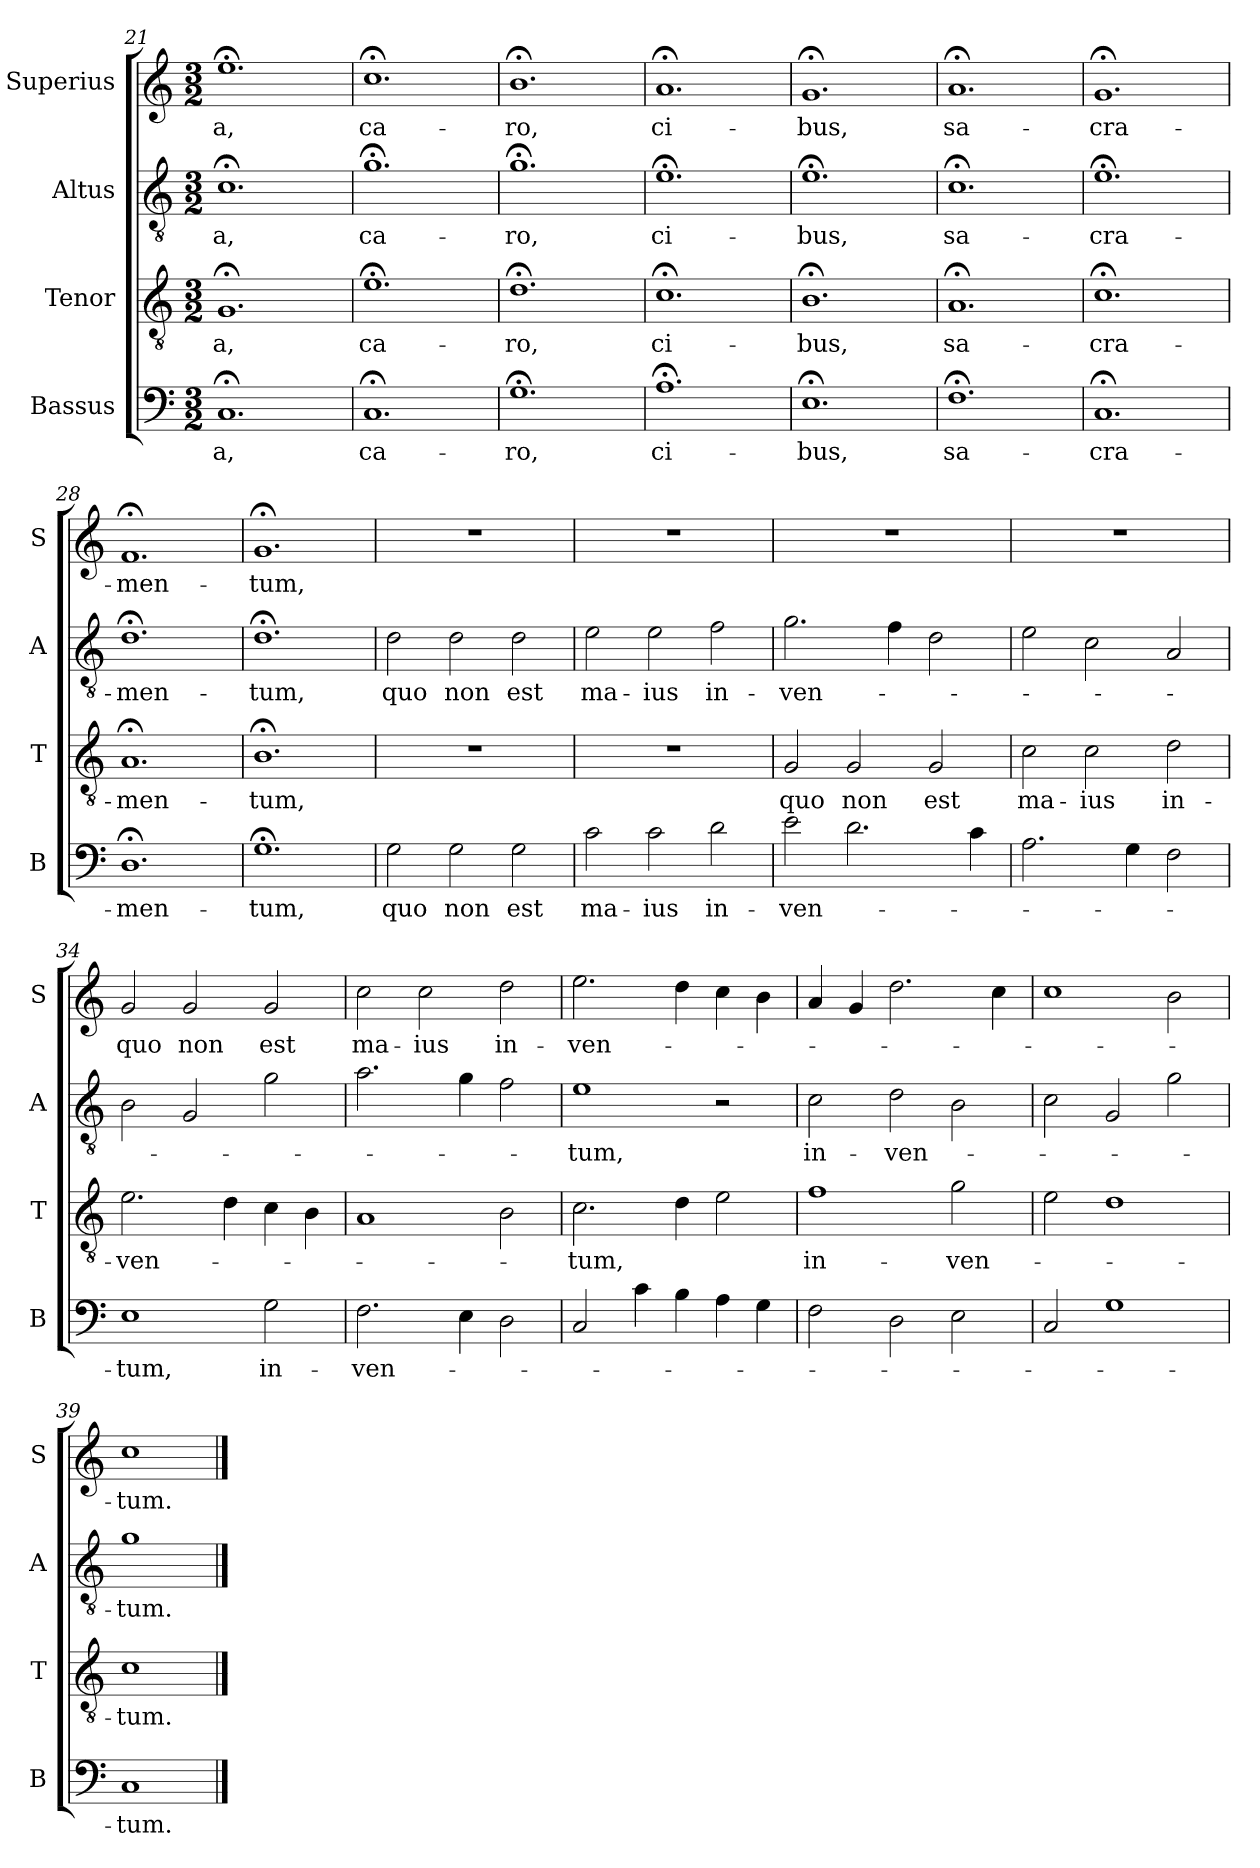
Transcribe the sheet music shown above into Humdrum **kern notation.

**kern	**text	**kern	**text	**kern	**text	**kern	**text
*part4	*part4	*part3	*part3	*part2	*part2	*part1	*part1
*staff4	*staff4	*staff3	*staff3	*staff2	*staff2	*staff1	*staff1
*I"Bassus	*	*I"Tenor	*	*I"Altus	*	*I"Superius	*
*I'B	*	*I'T	*	*I'A	*	*I'S	*
*clefF4	*	*clefGv2	*	*clefGv2	*	*clefG2	*
*k[]	*	*k[]	*	*k[]	*	*k[]	*
*M3/2	*	*M3/2	*	*M3/2	*	*M3/2	*
=21	=21	=21	=21	=21	=21	=21	=21
!	!LO:LY:i	!	!LO:LY:i	!	!LO:LY:i	!	!
1.C;<	-a,	1.G;<	-a,	1.c;<	-a,	1.ee;<	-a,
=22	=22	=22	=22	=22	=22	=22	=22
!	!LO:LY:i	!	!LO:LY:i	!	!LO:LY:i	!	!
1.C;<	ca-	1.e;<	ca-	1.g;<	ca-	1.cc;<	ca-
=23	=23	=23	=23	=23	=23	=23	=23
!	!LO:LY:i	!	!LO:LY:i	!	!LO:LY:i	!	!
1.G;<	-ro,	1.d;<	-ro,	1.g;<	-ro,	1.b;<	-ro,
=24	=24	=24	=24	=24	=24	=24	=24
!	!LO:LY:i	!	!LO:LY:i	!	!LO:LY:i	!	!
1.A;<	ci-	1.c;<	ci-	1.e;<	ci-	1.a;<	ci-
=25	=25	=25	=25	=25	=25	=25	=25
!	!LO:LY:i	!	!LO:LY:i	!	!LO:LY:i	!	!
1.E;<	-bus,	1.B;<	-bus,	1.e;<	-bus,	1.g;<	-bus,
=26	=26	=26	=26	=26	=26	=26	=26
!	!LO:LY:i	!	!LO:LY:i	!	!LO:LY:i	!	!
1.F;<	sa-	1.A;<	sa-	1.c;<	sa-	1.a;<	sa-
=27	=27	=27	=27	=27	=27	=27	=27
!	!LO:LY:i	!	!LO:LY:i	!	!LO:LY:i	!	!
1.C;<	-cra-	1.c;<	-cra-	1.e;<	-cra-	1.g;<	-cra-
=28	=28	=28	=28	=28	=28	=28	=28
!	!LO:LY:i	!	!LO:LY:i	!	!LO:LY:i	!	!
1.D;<	-men-	1.A;<	-men-	1.d;<	-men-	1.f;<	-men-
=29	=29	=29	=29	=29	=29	=29	=29
!	!LO:LY:i	!	!LO:LY:i	!	!LO:LY:i	!	!
1.G;<	-tum,	1.B;<	-tum,	1.d;<	-tum,	1.g;<	-tum,
=30	=30	=30	=30	=30	=30	=30	=30
!	!LO:LY:i	!	!	!	!LO:LY:i	!	!
2G	quo	1.r	.	2d	quo	1.r	.
!	!LO:LY:i	!	!	!	!LO:LY:i	!	!
2G	non	.	.	2d	non	.	.
!	!LO:LY:i	!	!	!	!LO:LY:i	!	!
2G	est	.	.	2d	est	.	.
=31	=31	=31	=31	=31	=31	=31	=31
!	!LO:LY:i	!	!	!	!LO:LY:i	!	!
2c	ma-	1.r	.	2e	ma-	1.r	.
!	!LO:LY:i	!	!	!	!LO:LY:i	!	!
2c	-ius	.	.	2e	-ius	.	.
!	!LO:LY:i	!	!	!	!LO:LY:i	!	!
2d	in-	.	.	2f	in-	.	.
=32	=32	=32	=32	=32	=32	=32	=32
!	!LO:LY:i	!	!LO:LY:i	!	!LO:LY:i	!	!
2e	-ven-	2G	quo	2.g	-ven-	1.r	.
!	!	!	!LO:LY:i	!	!	!	!
2.d	.	2G	non	.	.	.	.
.	.	.	.	4f	.	.	.
!	!	!	!LO:LY:i	!	!	!	!
.	.	2G	est	2d	.	.	.
4c	.	.	.	.	.	.	.
=33	=33	=33	=33	=33	=33	=33	=33
!	!	!	!LO:LY:i	!	!	!	!
2.A	.	2c	ma-	2e	.	1.r	.
!	!	!	!LO:LY:i	!	!	!	!
.	.	2c	-ius	2c	.	.	.
4G	.	.	.	.	.	.	.
!	!	!	!LO:LY:i	!	!	!	!
2F	.	2d	in-	2A	.	.	.
=34	=34	=34	=34	=34	=34	=34	=34
!	!LO:LY:i	!	!LO:LY:i	!	!	!	!
1E	-tum,	2.e	-ven-	2B	.	2g	quo
.	.	.	.	2G	.	2g	non
.	.	4d	.	.	.	.	.
!	!LO:LY:i	!	!	!	!	!	!
2G	in-	4c	.	2g	.	2g	est
.	.	4B	.	.	.	.	.
=35	=35	=35	=35	=35	=35	=35	=35
!	!LO:LY:i	!	!	!	!	!	!
2.F	-ven-	1A	.	2.a	.	2cc	ma-
.	.	.	.	.	.	2cc	-ius
4E	.	.	.	4g	.	.	.
2D	.	2B	.	2f	.	2dd	in-
=36	=36	=36	=36	=36	=36	=36	=36
!	!	!	!LO:LY:i	!	!LO:LY:i	!	!
2C	.	2.c	-tum,	1e	-tum,	2.ee	-ven-
4c	.	.	.	.	.	.	.
4B	.	4d	.	.	.	4dd	.
4A	.	2e	.	2r	.	4cc	.
4G	.	.	.	.	.	4b	.
=37	=37	=37	=37	=37	=37	=37	=37
!	!	!	!LO:LY:i	!	!LO:LY:i	!	!
2F	.	1f	in-	2c	in-	4a	.
.	.	.	.	.	.	4g	.
!	!	!	!	!	!LO:LY:i	!	!
2D	.	.	.	2d	-ven-	2.dd	.
!	!	!	!LO:LY:i	!	!	!	!
2E	.	2g	-ven-	2B	.	.	.
.	.	.	.	.	.	4cc	.
=38	=38	=38	=38	=38	=38	=38	=38
2C	.	2e	.	2c	.	1cc	.
1G	.	1d	.	2G	.	.	.
.	.	.	.	2g	.	2b	.
=39	=39	=39	=39	=39	=39	=39	=39
!	!LO:LY:i	!	!LO:LY:i	!	!LO:LY:i	!	!
1C	-tum.	1c	-tum.	1g	-tum.	1cc	-tum.
==	==	==	==	==	==	==	==
*-	*-	*-	*-	*-	*-	*-	*-
